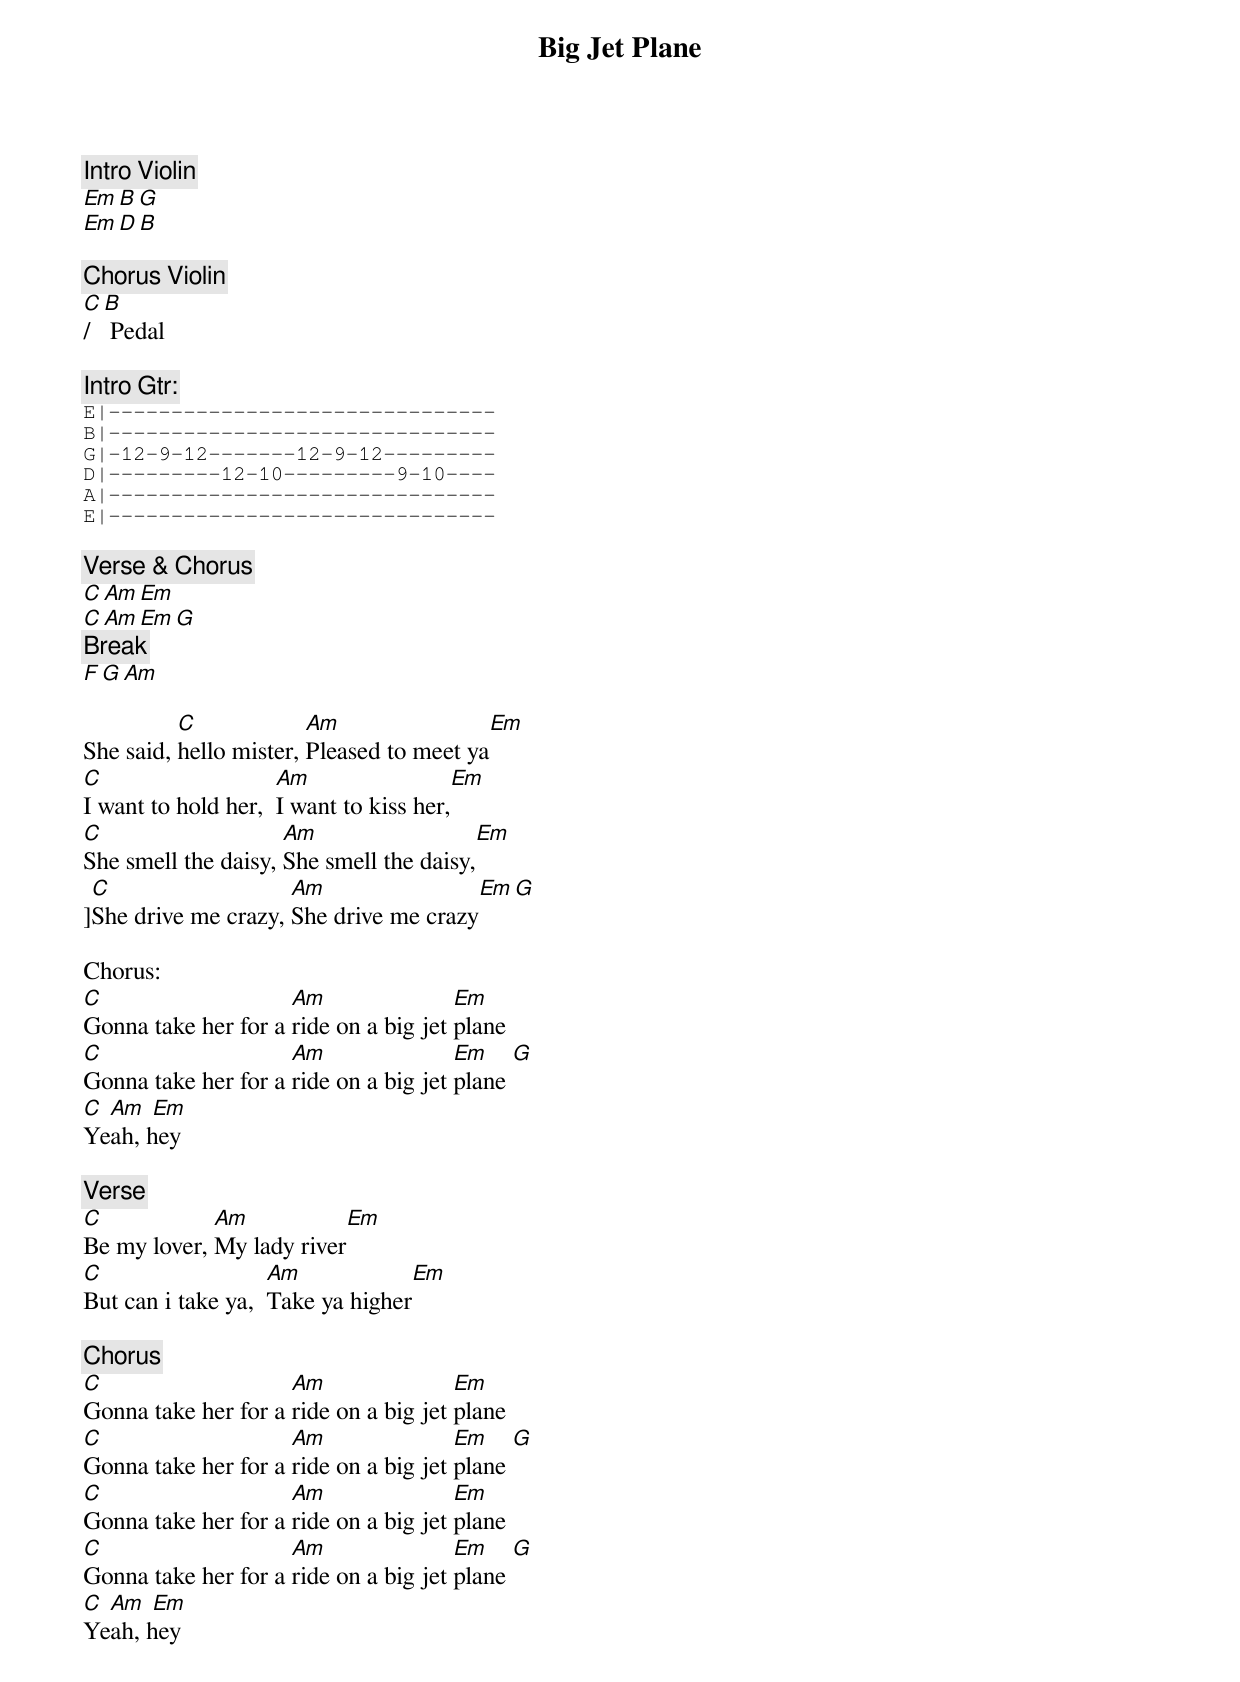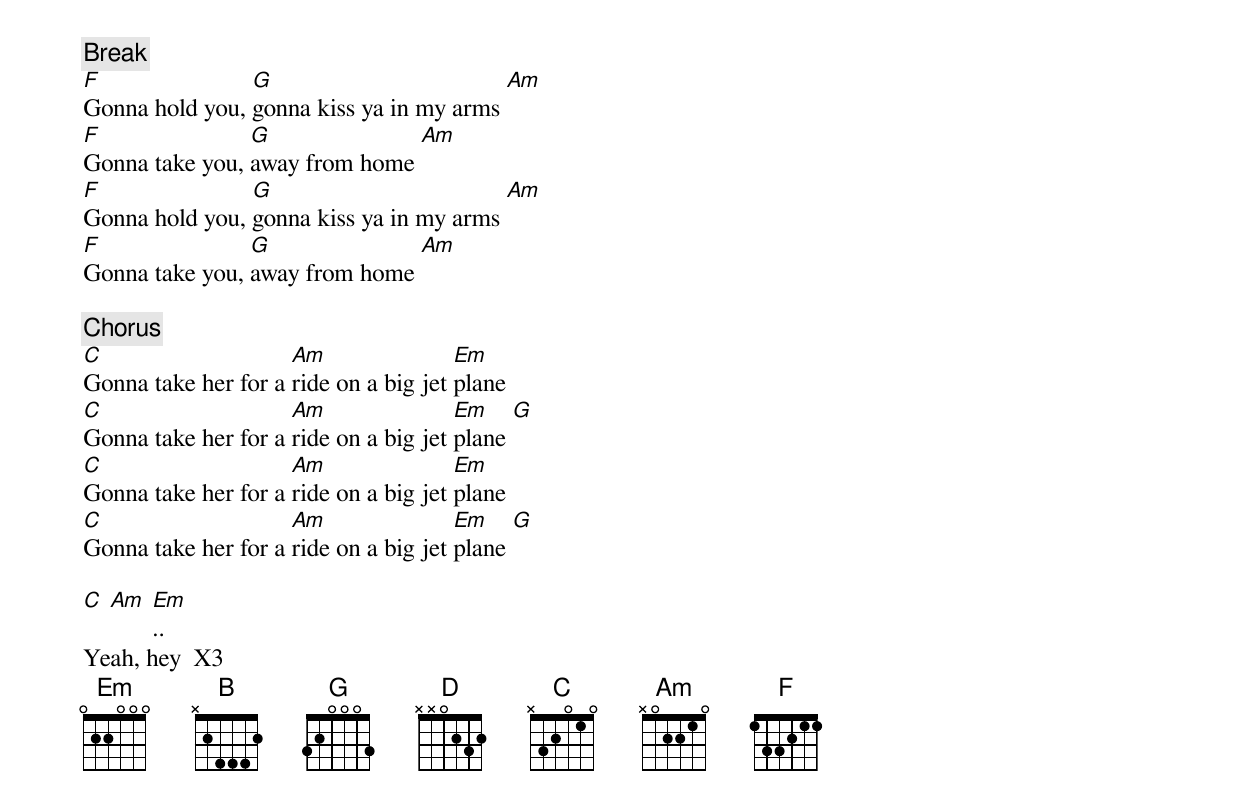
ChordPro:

{t:Big Jet Plane}
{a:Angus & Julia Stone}

{c: Intro Violin}
[Em][B][G]
[Em][D][B]

{c: Chorus Violin}
[C]/[B] Pedal

{c: Intro Gtr:}
{sot}
E|-------------------------------
B|-------------------------------
G|-12-9-12-------12-9-12---------
D|---------12-10---------9-10----
A|-------------------------------
E|-------------------------------
{eot}

{c: Verse & Chorus}
[C][Am][Em]
[C][Am][Em][G]
{c: Break}
[F][G][Am]

She said, [C]hello mister, [Am]Pleased to meet ya[Em]
[C]I want to hold her,  [Am]I want to kiss her,[Em]
[C]She smell the daisy, [Am]She smell the daisy,[Em]
][C]She drive me crazy, [Am]She drive me crazy[Em][G]

Chorus:
[C]Gonna take her for a [Am]ride on a big jet [Em]plane
[C]Gonna take her for a [Am]ride on a big jet [Em]plane [G]
[C] [Am] [Em]
Yeah, hey

{c: Verse}
[C]Be my lover, [Am]My lady river[Em]
[C]But can i take ya,  [Am]Take ya higher[Em]

{c: Chorus}
[C]Gonna take her for a [Am]ride on a big jet [Em]plane
[C]Gonna take her for a [Am]ride on a big jet [Em]plane [G]
[C]Gonna take her for a [Am]ride on a big jet [Em]plane
[C]Gonna take her for a [Am]ride on a big jet [Em]plane [G]
[C] [Am] [Em]
Yeah, hey

{c: Break}
[F]Gonna hold you, [G]gonna kiss ya in my arms [Am]
[F]Gonna take you, [G]away from home [Am]
[F]Gonna hold you, [G]gonna kiss ya in my arms [Am]
[F]Gonna take you, [G]away from home [Am]

{c: Chorus}
[C]Gonna take her for a [Am]ride on a big jet [Em]plane
[C]Gonna take her for a [Am]ride on a big jet [Em]plane [G]
[C]Gonna take her for a [Am]ride on a big jet [Em]plane
[C]Gonna take her for a [Am]ride on a big jet [Em]plane [G]

[C] [Am] [Em]..
Yeah, hey  X3
